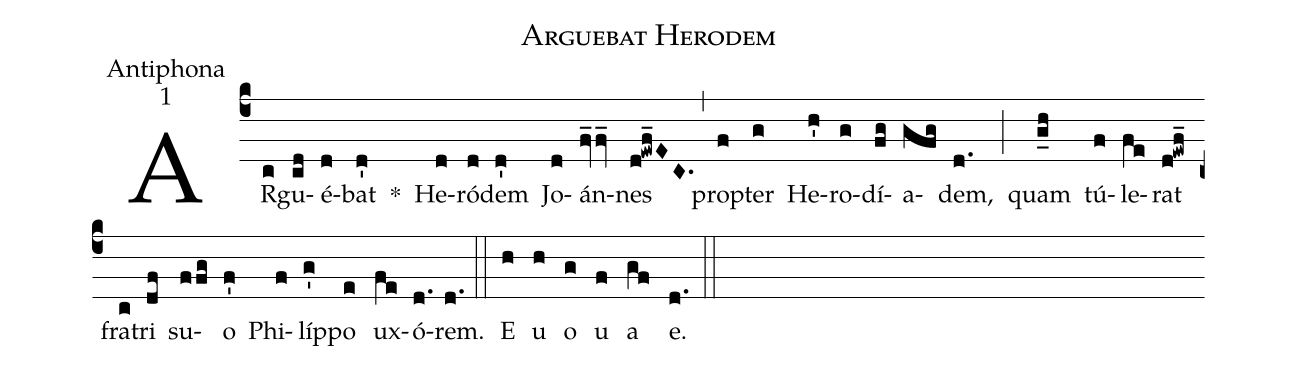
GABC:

name:Arguebat Herodem;
office-part:Antiphona;
mode:1;
%%
(c4) AR(c)gu(cd)é(d)bat(d') *() He(d)ró(d)dem(d') Jo(d)án(fv_2/fv_)nes(d!ewf_EC.) (,) pro(f)pter(g) He(h')ro(g)dí(fg)a(gfg)dem,(d.) (;) quam(g_h) tú(f)le(fe)rat(d!ewf_) fra(c)tri(df) su(ffg)o(f') Phi(f)líp(g')po(e) ux(fe)ó(d.)rem.(d.) (::) E(h) u(h) o(g) u(f) a(gf) e.(d.) (::)
